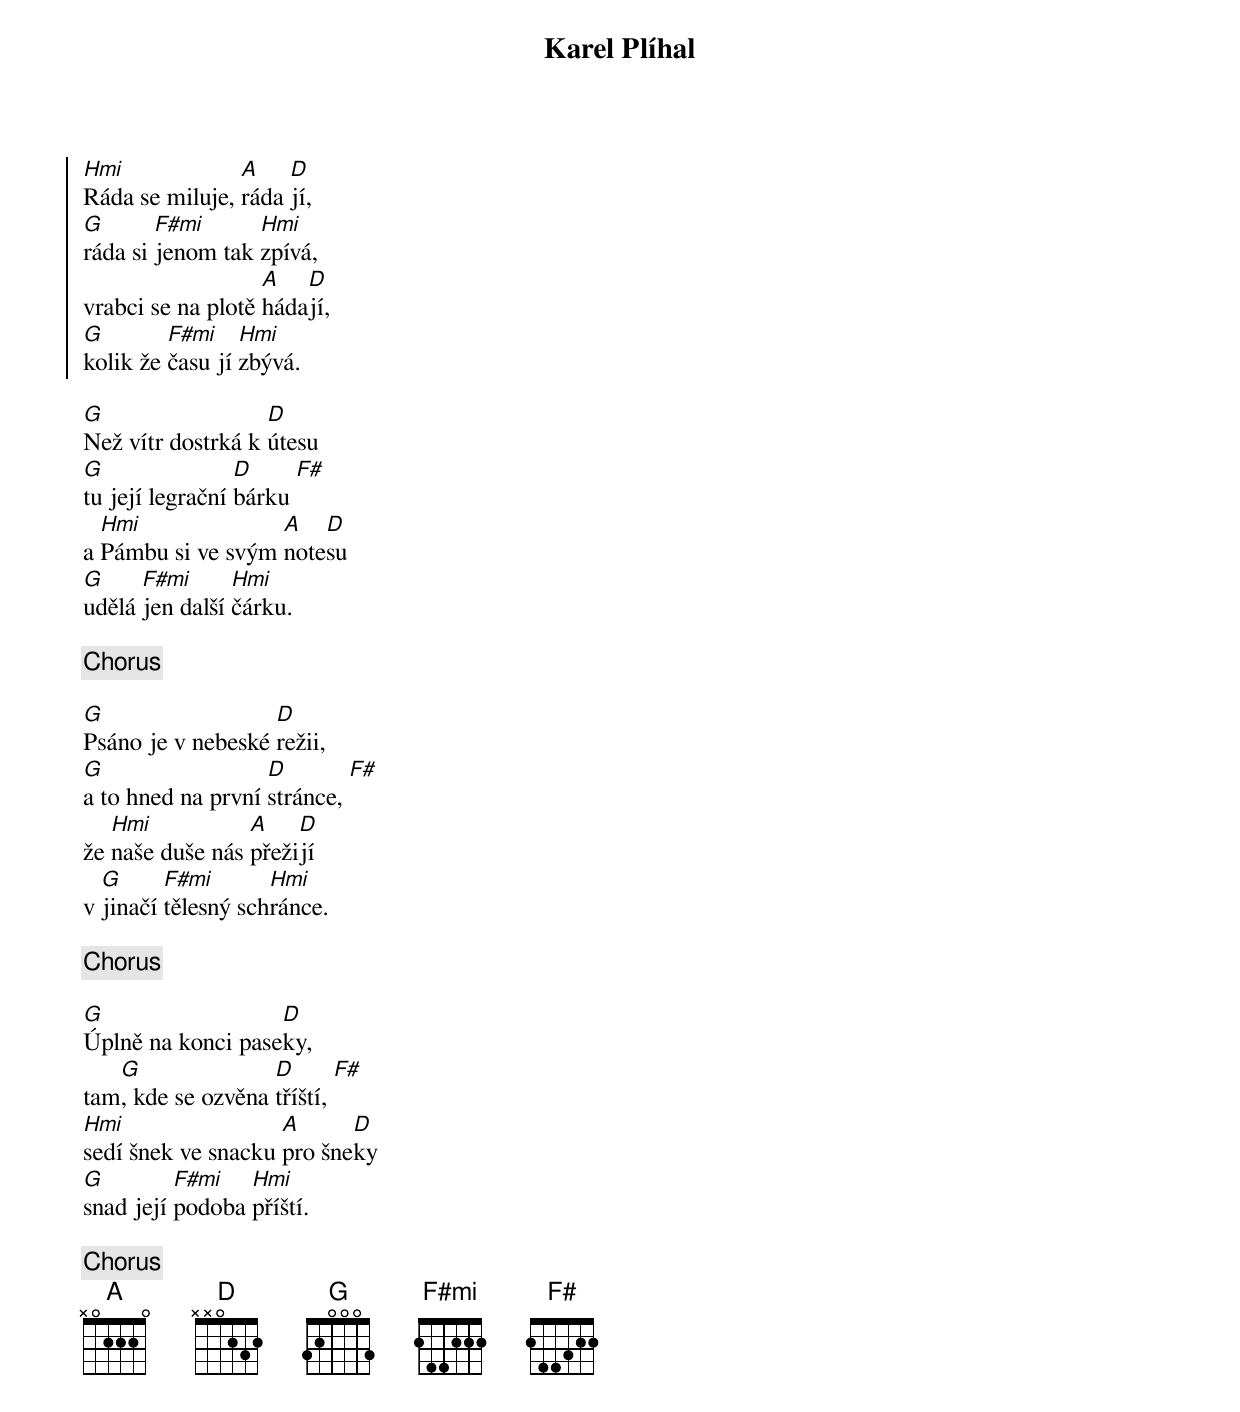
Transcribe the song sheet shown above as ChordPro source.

{title: Karel Plíhal}
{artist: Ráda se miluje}
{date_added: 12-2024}
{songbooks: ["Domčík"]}
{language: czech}

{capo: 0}
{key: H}
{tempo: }
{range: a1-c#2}
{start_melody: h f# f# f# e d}
{start_of_chorus}
[Hmi]Ráda se miluje, [A]ráda [D]jí,
[G]ráda si [F#mi]jenom tak [Hmi]zpívá,
vrabci se na plotě [A]háda[D]jí,
[G]kolik že [F#mi]času jí [Hmi]zbývá.
{end_of_chorus}

{start_of_verse}
[G]Než vítr dostrká k [D]útesu
[G]tu její legrační [D]bárku [F#]
a [Hmi]Pámbu si ve svým [A]note[D]su
[G]udělá [F#mi]jen další [Hmi]čárku.
{end_of_verse}

{chorus}

{start_of_verse}
[G]Psáno je v nebeské [D]režii,
[G]a to hned na první [D]stránce, [F#]
že [Hmi]naše duše nás [A]přeži[D]jí
v [G]jinačí [F#mi]tělesný sch[Hmi]ránce.
{end_of_verse}

{chorus}

{start_of_verse}
[G]Úplně na konci pase[D]ky,
tam[G], kde se ozvěna [D]tříští, [F#]
[Hmi]sedí šnek ve snacku [A]pro šne[D]ky
[G]snad její [F#mi]podoba [Hmi]příští.
{end_of_verse}

{chorus}
